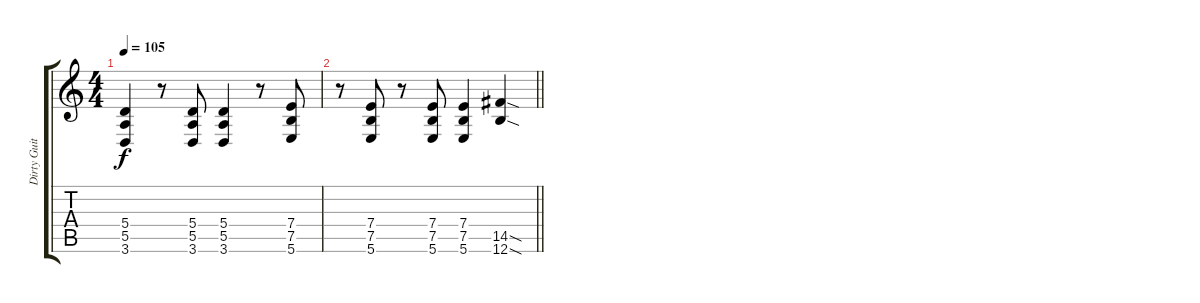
\track ("Dirty Guitar" "Dirty Guit") {instrument distortionguitar}
\staff {score tabs}
\tuning (B3 Gb3 D3 A2 E2 B1) {hide}
\ts (4 4)
\tempo 105
\clef g2
\ks c
(5.4 5.5 3.6).4{dy f} r.8 (5.4 5.5 3.6).8 (5.4 5.5 3.6).4 r.8 (7.4 7.5 5.6).8 |
\barLineRight lightlight
r.8 (7.4 7.5 5.6).8 r.8 (7.4 7.5 5.6).8 (7.4 7.5 5.6).4 (14.5{sod} 12.6{sod}).4
